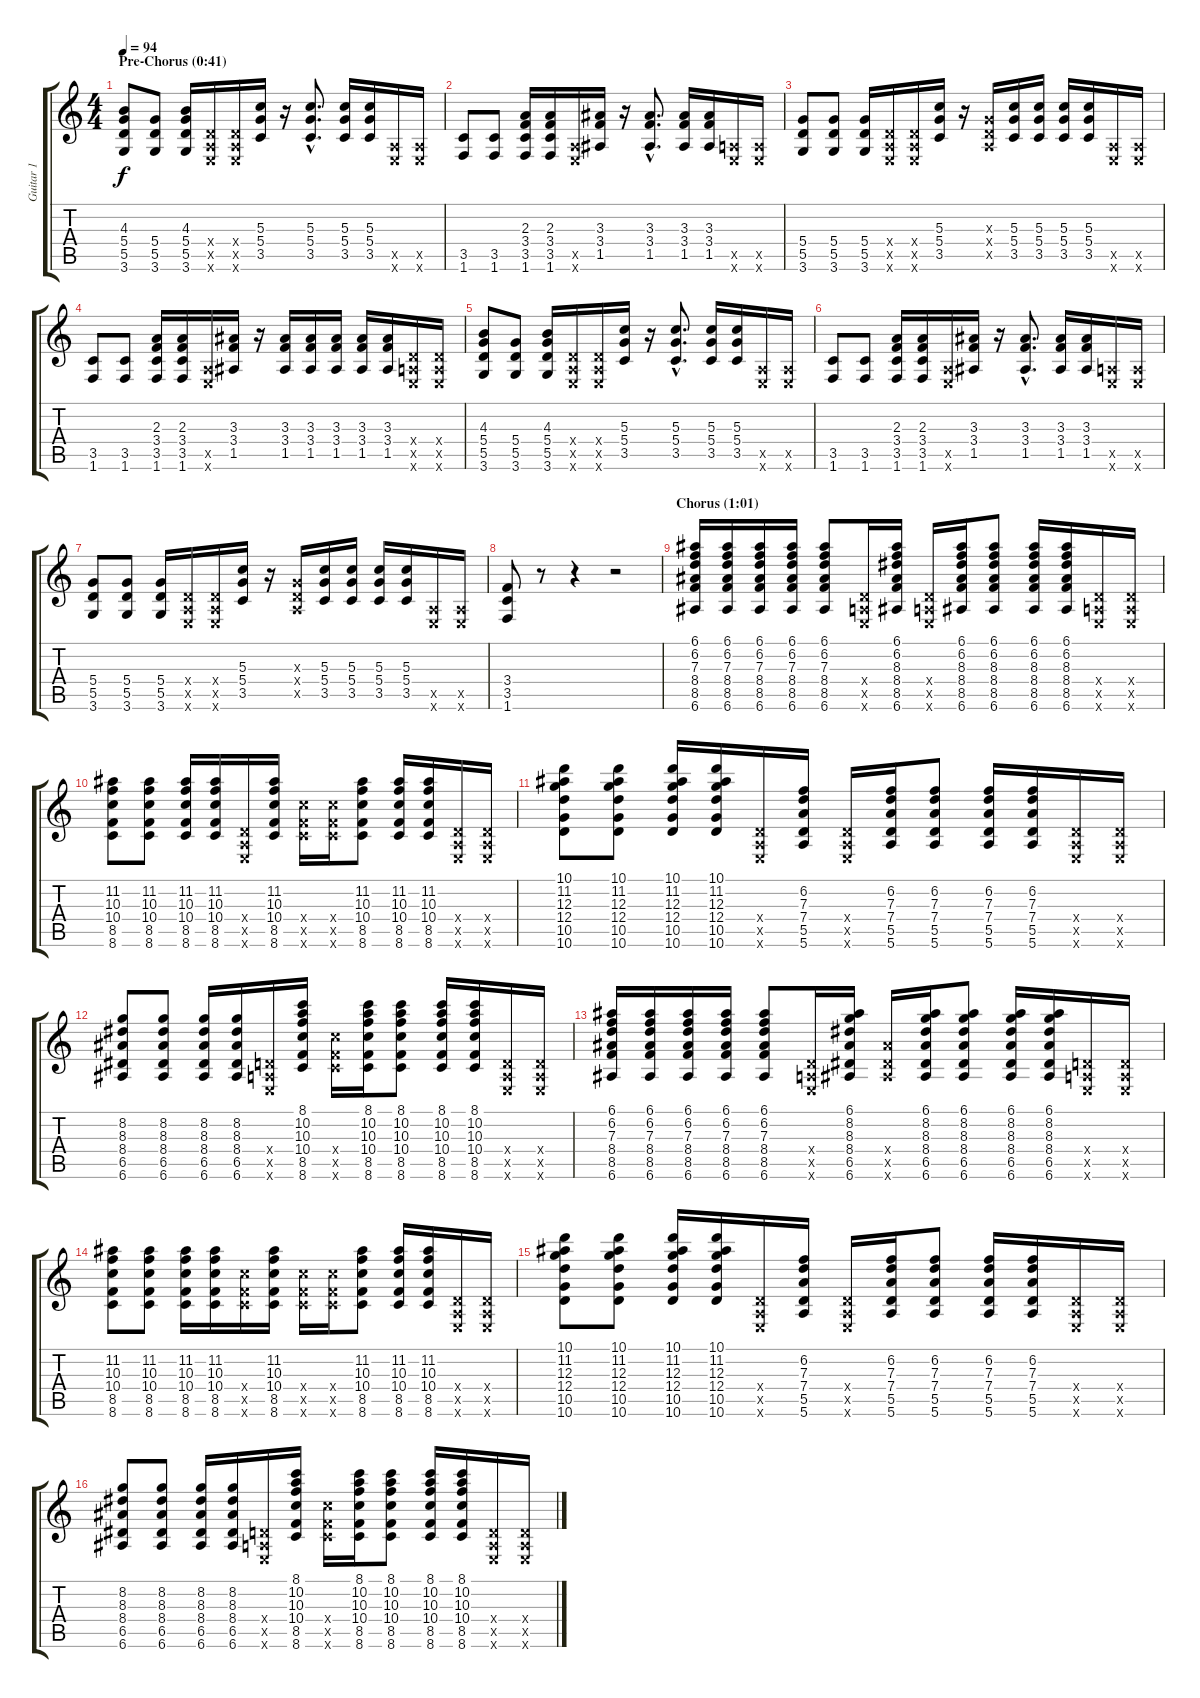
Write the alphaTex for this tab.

\track ("Guitar 1" "Guitar 1") {instrument acousticguitarsteel}
\staff {score tabs}
\tuning (E4 B3 G3 D3 A2 E2) {hide}
\ts (4 4)
\section ("" "Pre-Chorus (0:41)")
\tempo 94
\clef g2
\ks c
(4.3 5.4 5.5 3.6).8{dy f} (5.4 5.5 3.6).8 (4.3 5.4 5.5 3.6).16 (0.4{x} 0.5{x} 0.6{x}).16 (0.4{x} 0.5{x} 0.6{x}).16 (5.3 5.4 3.5).16 r.16 (5.3{hac} 5.4{hac} 3.5{hac}).8{d} (5.3 5.4 3.5).16 (5.3 5.4 3.5).16 (0.5{x} 0.6{x}).16 (0.5{x} 0.6{x}).16 |
(3.5 1.6).8 (3.5 1.6).8 (2.3 3.4 3.5 1.6).16 (2.3 3.4 3.5 1.6).16 (0.5{x} 0.6{x}).16 (3.3 3.4 1.5).16 r.16 (3.3{hac} 3.4{hac} 1.5{hac}).8{d} (3.3 3.4 1.5).16 (3.3 3.4 1.5).16 (0.5{x} 0.6{x}).16 (0.5{x} 0.6{x}).16 |
(5.4 5.5 3.6).8 (5.4 5.5 3.6).8 (5.4 5.5 3.6).16 (0.4{x} 0.5{x} 0.6{x}).16 (0.4{x} 0.5{x} 0.6{x}).16 (5.3 5.4 3.5).16 r.16 (0.3{x} 0.4{x} 0.5{x}).16 (5.3 5.4 3.5).16 (5.3 5.4 3.5).16 (5.3 5.4 3.5).16 (5.3 5.4 3.5).16 (0.5{x} 0.6{x}).16 (0.5{x} 0.6{x}).16 |
(3.5 1.6).8 (3.5 1.6).8 (2.3 3.4 3.5 1.6).16 (2.3 3.4 3.5 1.6).16 (0.5{x} 0.6{x}).16 (3.3 3.4 1.5).16 r.16 (3.3 3.4 1.5).16 (3.3 3.4 1.5).16 (3.3 3.4 1.5).16 (3.3 3.4 1.5).16 (3.3 3.4 1.5).16 (0.4{x} 0.5{x} 0.6{x}).16 (0.4{x} 0.5{x} 0.6{x}).16 |
(4.3 5.4 5.5 3.6).8 (5.4 5.5 3.6).8 (4.3 5.4 5.5 3.6).16 (0.4{x} 0.5{x} 0.6{x}).16 (0.4{x} 0.5{x} 0.6{x}).16 (5.3 5.4 3.5).16 r.16 (5.3{hac} 5.4{hac} 3.5{hac}).8{d} (5.3 5.4 3.5).16 (5.3 5.4 3.5).16 (0.5{x} 0.6{x}).16 (0.5{x} 0.6{x}).16 |
(3.5 1.6).8 (3.5 1.6).8 (2.3 3.4 3.5 1.6).16 (2.3 3.4 3.5 1.6).16 (0.5{x} 0.6{x}).16 (3.3 3.4 1.5).16 r.16 (3.3{hac} 3.4{hac} 1.5{hac}).8{d} (3.3 3.4 1.5).16 (3.3 3.4 1.5).16 (0.5{x} 0.6{x}).16 (0.5{x} 0.6{x}).16 |
(5.4 5.5 3.6).8 (5.4 5.5 3.6).8 (5.4 5.5 3.6).16 (0.4{x} 0.5{x} 0.6{x}).16 (0.4{x} 0.5{x} 0.6{x}).16 (5.3 5.4 3.5).16 r.16 (0.3{x} 0.4{x} 0.5{x}).16 (5.3 5.4 3.5).16 (5.3 5.4 3.5).16 (5.3 5.4 3.5).16 (5.3 5.4 3.5).16 (0.5{x} 0.6{x}).16 (0.5{x} 0.6{x}).16 |
(3.4 3.5 1.6).8 r.8 r.4 r.2 |
\section ("" "Chorus (1:01)")
(6.1 6.2 7.3 8.4 8.5 6.6).16 (6.1 6.2 7.3 8.4 8.5 6.6).16 (6.1 6.2 7.3 8.4 8.5 6.6).16 (6.1 6.2 7.3 8.4 8.5 6.6).16 (6.1 6.2 7.3 8.4 8.5 6.6).8 (0.4{x} 0.5{x} 0.6{x}).16 (6.1 6.2 8.3 8.4 8.5 6.6).16 (0.4{x} 0.5{x} 0.6{x}).16 (6.1 6.2 8.3 8.4 8.5 6.6).16 (6.1 6.2 8.3 8.4 8.5 6.6).8 (6.1 6.2 8.3 8.4 8.5 6.6).16 (6.1 6.2 8.3 8.4 8.5 6.6).16 (0.4{x} 0.5{x} 0.6{x}).16 (0.4{x} 0.5{x} 0.6{x}).16 |
(11.2 10.3 10.4 8.5 8.6).8 (11.2 10.3 10.4 8.5 8.6).8 (11.2 10.3 10.4 8.5 8.6).16 (11.2 10.3 10.4 8.5 8.6).16 (0.4{x} 0.5{x} 0.6{x}).16 (11.2 10.3 10.4 8.5 8.6).16 (10.4{x} 8.5{x} 8.6{x}).16 (10.4{x} 8.5{x} 8.6{x}).16 (11.2 10.3 10.4 8.5 8.6).8 (11.2 10.3 10.4 8.5 8.6).16 (11.2 10.3 10.4 8.5 8.6).16 (0.4{x} 0.5{x} 0.6{x}).16 (0.4{x} 0.5{x} 0.6{x}).16 |
(10.1 11.2 12.3 12.4 10.5 10.6).8 (10.1 11.2 12.3 12.4 10.5 10.6).8 (10.1 11.2 12.3 12.4 10.5 10.6).16 (10.1 11.2 12.3 12.4 10.5 10.6).16 (0.4{x} 0.5{x} 0.6{x}).16 (6.2 7.3 7.4 5.5 5.6).16 (0.4{x} 0.5{x} 0.6{x}).16 (6.2 7.3 7.4 5.5 5.6).16 (6.2 7.3 7.4 5.5 5.6).8 (6.2 7.3 7.4 5.5 5.6).16 (6.2 7.3 7.4 5.5 5.6).16 (0.4{x} 0.5{x} 0.6{x}).16 (0.4{x} 0.5{x} 0.6{x}).16 |
(8.2 8.3 8.4 6.5 6.6).8 (8.2 8.3 8.4 6.5 6.6).8 (8.2 8.3 8.4 6.5 6.6).16 (8.2 8.3 8.4 6.5 6.6).16 (0.4{x} 0.5{x} 0.6{x}).16 (8.1 10.2 10.3 10.4 8.5 8.6).16 (10.4{x} 8.5{x} 8.6{x}).16 (8.1 10.2 10.3 10.4 8.5 8.6).16 (8.1 10.2 10.3 10.4 8.5 8.6).8 (8.1 10.2 10.3 10.4 8.5 8.6).16 (8.1 10.2 10.3 10.4 8.5 8.6).16 (0.4{x} 0.5{x} 0.6{x}).16 (0.4{x} 0.5{x} 0.6{x}).16 |
(6.1 6.2 7.3 8.4 8.5 6.6).16 (6.1 6.2 7.3 8.4 8.5 6.6).16 (6.1 6.2 7.3 8.4 8.5 6.6).16 (6.1 6.2 7.3 8.4 8.5 6.6).16 (6.1 6.2 7.3 8.4 8.5 6.6).8 (0.4{x} 0.5{x} 0.6{x}).16 (6.1 8.2 8.3 8.4 6.5 6.6).16 (8.4{x} 6.5{x} 6.6{x}).16 (6.1 8.2 8.3 8.4 6.5 6.6).16 (6.1 8.2 8.3 8.4 6.5 6.6).8 (6.1 8.2 8.3 8.4 6.5 6.6).16 (6.1 8.2 8.3 8.4 6.5 6.6).16 (0.4{x} 0.5{x} 0.6{x}).16 (0.4{x} 0.5{x} 0.6{x}).16 |
(11.2 10.3 10.4 8.5 8.6).8 (11.2 10.3 10.4 8.5 8.6).8 (11.2 10.3 10.4 8.5 8.6).16 (11.2 10.3 10.4 8.5 8.6).16 (10.4{x} 8.5{x} 8.6{x}).16 (11.2 10.3 10.4 8.5 8.6).16 (10.4{x} 8.5{x} 8.6{x}).16 (10.4{x} 8.5{x} 8.6{x}).16 (11.2 10.3 10.4 8.5 8.6).8 (11.2 10.3 10.4 8.5 8.6).16 (11.2 10.3 10.4 8.5 8.6).16 (0.4{x} 0.5{x} 0.6{x}).16 (0.4{x} 0.5{x} 0.6{x}).16 |
(10.1 11.2 12.3 12.4 10.5 10.6).8 (10.1 11.2 12.3 12.4 10.5 10.6).8 (10.1 11.2 12.3 12.4 10.5 10.6).16 (10.1 11.2 12.3 12.4 10.5 10.6).16 (0.4{x} 0.5{x} 0.6{x}).16 (6.2 7.3 7.4 5.5 5.6).16 (0.4{x} 0.5{x} 0.6{x}).16 (6.2 7.3 7.4 5.5 5.6).16 (6.2 7.3 7.4 5.5 5.6).8 (6.2 7.3 7.4 5.5 5.6).16 (6.2 7.3 7.4 5.5 5.6).16 (0.4{x} 0.5{x} 0.6{x}).16 (0.4{x} 0.5{x} 0.6{x}).16 |
(8.2 8.3 8.4 6.5 6.6).8 (8.2 8.3 8.4 6.5 6.6).8 (8.2 8.3 8.4 6.5 6.6).16 (8.2 8.3 8.4 6.5 6.6).16 (0.4{x} 0.5{x} 0.6{x}).16 (8.1 10.2 10.3 10.4 8.5 8.6).16 (10.4{x} 8.5{x} 8.6{x}).16 (8.1 10.2 10.3 10.4 8.5 8.6).16 (8.1 10.2 10.3 10.4 8.5 8.6).8 (8.1 10.2 10.3 10.4 8.5 8.6).16 (8.1 10.2 10.3 10.4 8.5 8.6).16 (0.4{x} 0.5{x} 0.6{x}).16 (0.4{x} 0.5{x} 0.6{x}).16
